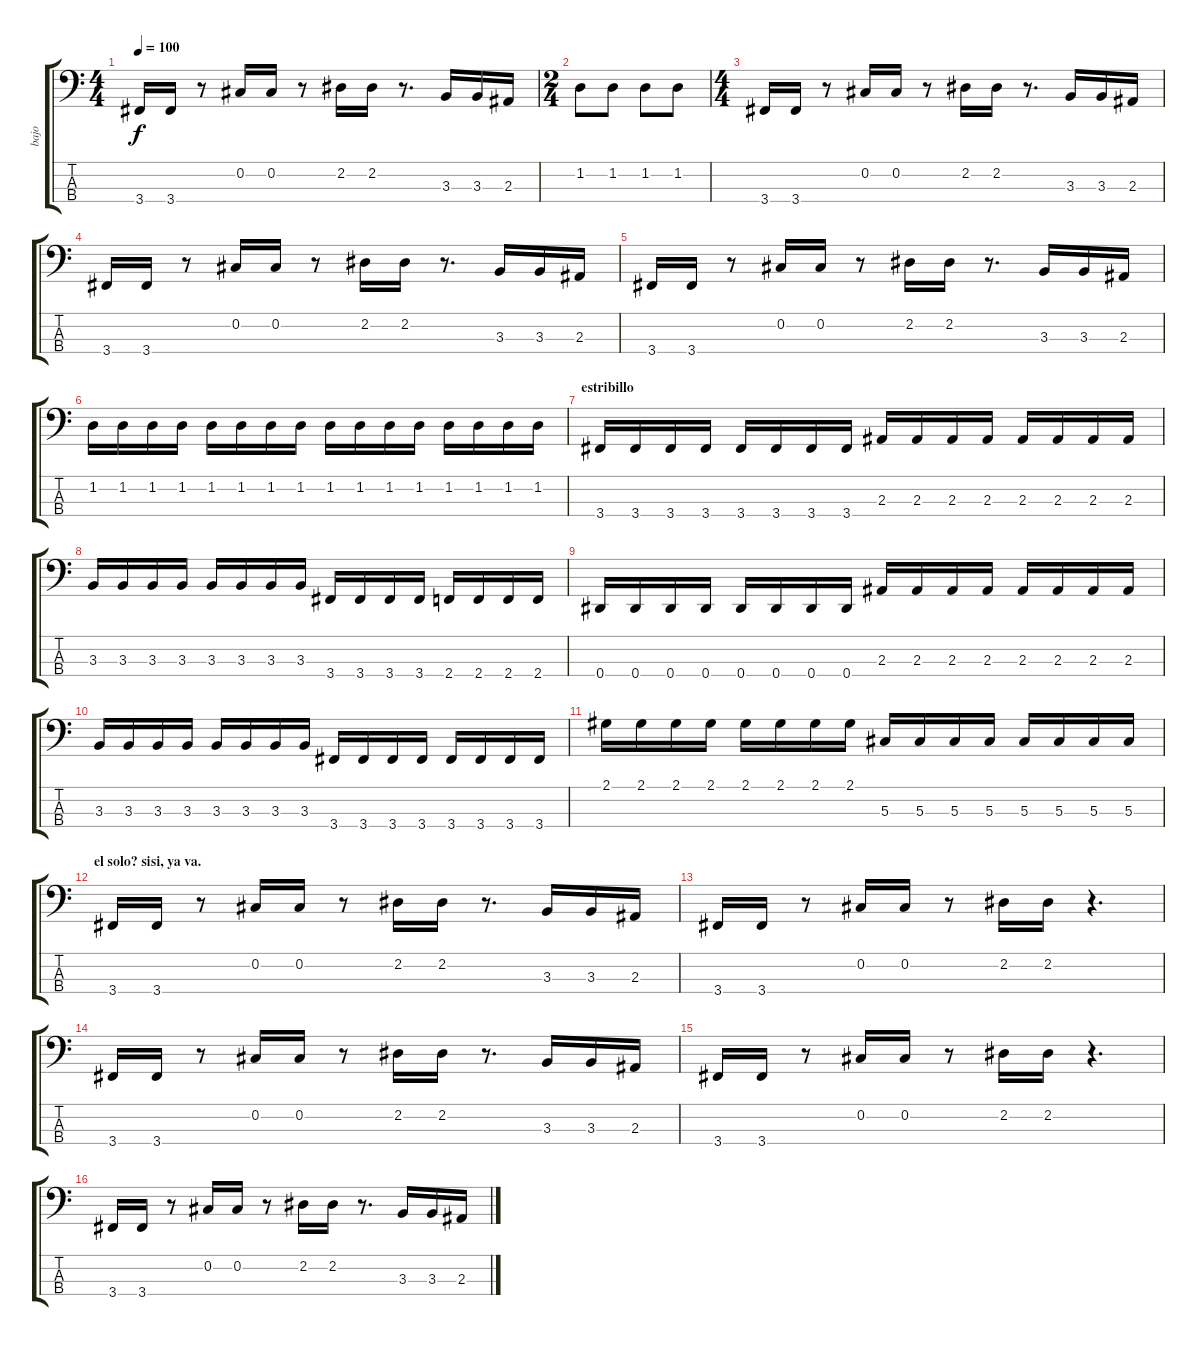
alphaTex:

\track ("bajo" "bajo") {instrument electricbasspick}
\staff {score tabs}
\tuning (Gb2 Db2 Ab1 Eb1) {hide}
\ts (4 4)
\tempo 100
\clef f4
\ks c
3.4.16{dy f} 3.4.16 r.8 0.2.16 0.2.16 r.8 2.2.16 2.2.16 r.8{d} 3.3.16 3.3.16 2.3.16 |
\ts (2 4)
1.2.8 1.2.8 1.2.8 1.2.8 |
\ts (4 4)
3.4.16 3.4.16 r.8 0.2.16 0.2.16 r.8 2.2.16 2.2.16 r.8{d} 3.3.16 3.3.16 2.3.16 |
3.4.16 3.4.16 r.8 0.2.16 0.2.16 r.8 2.2.16 2.2.16 r.8{d} 3.3.16 3.3.16 2.3.16 |
3.4.16 3.4.16 r.8 0.2.16 0.2.16 r.8 2.2.16 2.2.16 r.8{d} 3.3.16 3.3.16 2.3.16 |
1.2.16 1.2.16 1.2.16 1.2.16 1.2.16 1.2.16 1.2.16 1.2.16 1.2.16 1.2.16 1.2.16 1.2.16 1.2.16 1.2.16 1.2.16 1.2.16 |
\section ("" "estribillo")
3.4.16 3.4.16 3.4.16 3.4.16 3.4.16 3.4.16 3.4.16 3.4.16 2.3.16 2.3.16 2.3.16 2.3.16 2.3.16 2.3.16 2.3.16 2.3.16 |
3.3.16 3.3.16 3.3.16 3.3.16 3.3.16 3.3.16 3.3.16 3.3.16 3.4.16 3.4.16 3.4.16 3.4.16 2.4.16 2.4.16 2.4.16 2.4.16 |
0.4.16 0.4.16 0.4.16 0.4.16 0.4.16 0.4.16 0.4.16 0.4.16 2.3.16 2.3.16 2.3.16 2.3.16 2.3.16 2.3.16 2.3.16 2.3.16 |
3.3.16 3.3.16 3.3.16 3.3.16 3.3.16 3.3.16 3.3.16 3.3.16 3.4.16 3.4.16 3.4.16 3.4.16 3.4.16 3.4.16 3.4.16 3.4.16 |
2.1.16 2.1.16 2.1.16 2.1.16 2.1.16 2.1.16 2.1.16 2.1.16 5.3.16 5.3.16 5.3.16 5.3.16 5.3.16 5.3.16 5.3.16 5.3.16 |
\section ("" "el solo? sisi, ya va.")
3.4.16 3.4.16 r.8 0.2.16 0.2.16 r.8 2.2.16 2.2.16 r.8{d} 3.3.16 3.3.16 2.3.16 |
3.4.16 3.4.16 r.8 0.2.16 0.2.16 r.8 2.2.16 2.2.16 r.4{d} |
3.4.16 3.4.16 r.8 0.2.16 0.2.16 r.8 2.2.16 2.2.16 r.8{d} 3.3.16 3.3.16 2.3.16 |
3.4.16 3.4.16 r.8 0.2.16 0.2.16 r.8 2.2.16 2.2.16 r.4{d} |
3.4.16 3.4.16 r.8 0.2.16 0.2.16 r.8 2.2.16 2.2.16 r.8{d} 3.3.16 3.3.16 2.3.16
